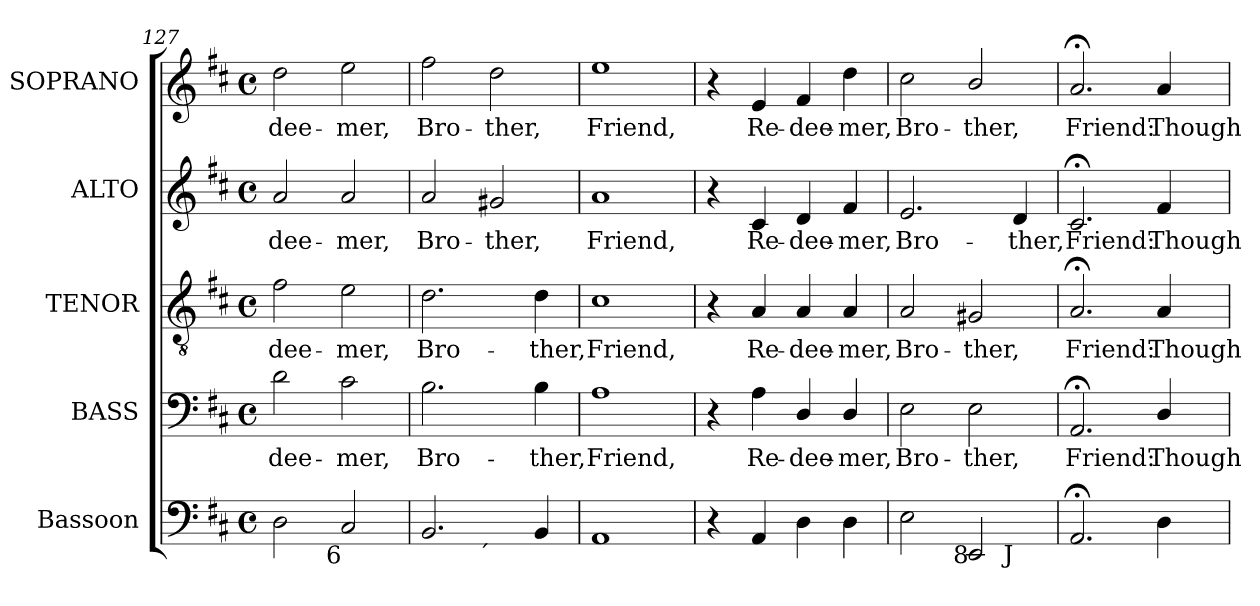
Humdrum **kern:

**kern	**kern	**text	**kern	**text	**kern	**text	**kern	**text
*part5	*part4	*part4	*part3	*part3	*part2	*part2	*part1	*part1
*staff5	*staff4	*staff4	*staff3	*staff3	*staff2	*staff2	*staff1	*staff1
*I"Bassoon	*I"BASS	*	*I"TENOR	*	*I"ALTO	*	*I"SOPRANO	*
*I'Bsn.	*I'B.	*	*I'T.	*	*I'A.	*	*I'S.	*
*clefF4	*clefF4	*	*clefGv2	*	*clefG2	*	*clefG2	*
*	*	*	*ITrd7c12	*	*	*	*	*
*k[f#c#]	*k[f#c#]	*	*k[f#c#]	*	*k[f#c#]	*	*k[f#c#]	*
*D:	*D:	*	*D:	*	*D:	*	*D:	*
*M4/4	*M4/4	*	*M4/4	*	*M4/4	*	*M4/4	*
*met(c)	*met(c)	*	*met(c)	*	*met(c)	*	*met(c)	*
=127	=127	=127	=127	=127	=127	=127	=127	=127
!	!	!LO:LY:b:color=#000000	!	!	!	!	!	!
!	!	!	!	!LO:LY:b:color=#000000	!	!	!	!
!	!	!	!	!	!	!LO:LY:b:color=#000000	!	!
!	!	!	!	!	!	!	!	!LO:LY:b:color=#000000
2Di\	2di\	-dee-	2F#i\	-dee-	2ai/	-dee-	2ddi\	-dee-
!	!	!LO:LY:b:color=#000000	!	!	!	!	!	!
!	!	!	!	!LO:LY:b:color=#000000	!	!	!	!
!	!	!	!	!	!	!LO:LY:b:color=#000000	!	!
!LO:TX:b:rj:t=6	!	!	!	!	!	!	!	!
!	!	!	!	!	!	!	!	!LO:LY:b:color=#000000
2C#i/	2c#i\	-mer,	2Ei\	-mer,	2ai/	-mer,	2eei\	-mer,
=128	=128	=128	=128	=128	=128	=128	=128	=128
!	!	!LO:LY:b:color=#000000	!	!	!	!	!	!
!	!	!	!	!LO:LY:b:color=#000000	!	!	!	!
!	!	!	!	!	!	!LO:LY:b:color=#000000	!	!
!LO:TX:b:rj:t=7	!	!	!	!	!	!	!	!
!	!	!	!	!	!	!	!	!LO:LY:b:color=#000000
*^	*	*	*	*	*	*	*	*
2.BBi/	2ryy	2.Bi\	Bro-	2.Di\	Bro-	2ai/	Bro-	2ff#i\	Bro-
!	!	!	!	!	!	!	!LO:LY:b:color=#000000	!	!
!	!LO:TX:b:rj:t=´	!	!	!	!	!	!	!	!
!	!	!	!	!	!	!	!	!	!LO:LY:b:color=#000000
.	2ryy	.	.	.	.	2g#Xi/	-ther,	2ddi\	-ther,
!	!	!	!LO:LY:b:color=#000000	!	!	!	!	!	!
!	!	!	!	!	!LO:LY:b:color=#000000	!	!	!	!
4BBi/	.	4Bi\	-ther,	4Di\	-ther,	.	.	.	.
*v	*v	*	*	*	*	*	*	*	*
=129	=129	=129	=129	=129	=129	=129	=129	=129
*^	*	*	*	*	*	*	*	*
!	!	!	!LO:LY:b:color=#000000	!	!	!	!	!	!
*v	*v	*	*	*	*	*	*	*	*
*^	*	*	*	*	*	*	*	*
!	!	!	!	!	!LO:LY:b:color=#000000	!	!	!	!
*v	*v	*	*	*	*	*	*	*	*
*^	*	*	*	*	*	*	*	*
!	!	!	!	!	!	!	!LO:LY:b:color=#000000	!	!
*v	*v	*	*	*	*	*	*	*	*
*^	*	*	*	*	*	*	*	*
!	!	!	!	!	!	!	!	!	!LO:LY:b:color=#000000
*v	*v	*	*	*	*	*	*	*	*
1AAi	1Ai	Friend,	1C#i	Friend,	1ai	Friend,	1eei	Friend,
=130	=130	=130	=130	=130	=130	=130	=130	=130
4r	4r	.	4r	.	4r	.	4r	.
!	!	!LO:LY:b:color=#000000	!	!	!	!	!	!
!	!	!	!	!LO:LY:b:color=#000000	!	!	!	!
!	!	!	!	!	!	!LO:LY:b:color=#000000	!	!
!	!	!	!	!	!	!	!	!LO:LY:b:color=#000000
4AAi/	4Ai\	Re-	4AAi/	Re-	4c#i/	Re-	4ei/	Re-
!	!	!LO:LY:b:color=#000000	!	!	!	!	!	!
!	!	!	!	!LO:LY:b:color=#000000	!	!	!	!
!	!	!	!	!	!	!LO:LY:b:color=#000000	!	!
!	!	!	!	!	!	!	!	!LO:LY:b:color=#000000
4Di\	4Di/	-dee-	4AAi/	-dee-	4di/	-dee-	4f#i/	-dee-
!	!	!LO:LY:b:color=#000000	!	!	!	!	!	!
!	!	!	!	!LO:LY:b:color=#000000	!	!	!	!
!	!	!	!	!	!	!LO:LY:b:color=#000000	!	!
!	!	!	!	!	!	!	!	!LO:LY:b:color=#000000
4Di\	4Di/	-mer,	4AAi/	-mer,	4f#i/	-mer,	4ddi\	-mer,
!!LO:LB:g=z
=131	=131	=131	=131	=131	=131	=131	=131	=131
!	!	!LO:LY:b:color=#000000	!	!	!	!	!	!
!	!	!	!	!LO:LY:b:color=#000000	!	!	!	!
!	!	!	!	!	!	!LO:LY:b:color=#000000	!	!
!LO:TX:b:t=Notes&colon;	!	!	!	!	!	!	!	!
!LO:TX:t=The last crotchet of bar 135 in the tenor part, given here as A, is printed as the G a tone below in the source.	!	!	!	!	!	!	!	!
!LO:TX:t=The original order of parts is 2nd - 1st - [Instrumental bass] for the opening symphony. Other symphonies are printed on	!	!	!	!	!	!	!	!
!LO:TX:t=the vocal staves, at the pitches given here.	!	!	!	!	!	!	!	!
!LO:TX:t=Chorus sections are printed in the source with the staves in the order Tenor - [Alto] - Treble - [Bass] - [Instrumental bass].	!	!	!	!	!	!	!	!
!LO:TX:t=The order of staves in the source for the ‘Duetto’ at bars 62-90 is Treble - [Bass] - [Instrumental bass]	!	!	!	!	!	!	!	!
!LO:TX:t=The order of staves in the source for the ‘Trio’ at bars 91-107 is in 2d Treble or Tenor - Treble - [Bass] - [Instrumental bass].	!	!	!	!	!	!	!	!
!LO:TX:t=The vocal alto part is printed in the treble clef an octave above sounding pitch throughout (including the alto solo at bars	!	!	!	!	!	!	!	!
!LO:TX:t=35-46).	!	!	!	!	!	!	!	!
!LO:TX:b:rj:t=6	!	!	!	!	!	!	!	!
!LO:TX:t=4	!	!	!	!	!	!	!	!
!	!	!	!	!	!	!	!	!LO:LY:b:color=#000000
*^	*	*	*	*	*	*	*	*
2Ei\	2.ryy	2Ei\	Bro-	2AAi/	Bro-	2.ei/	Bro-	2cc#i\	Bro-
!	!	!	!LO:LY:b:color=#000000	!	!	!	!	!	!
!	!	!	!	!	!LO:LY:b:color=#000000	!	!	!	!
!LO:TX:b:rj:t=8	!	!	!	!	!	!	!	!	!
!	!	!	!	!	!	!	!	!	!LO:LY:b:color=#000000
2EEi/	.	2Ei\	-ther,	2GG#Xi/	-ther,	.	.	2bi/	-ther,
!	!LO:TX:b:rj:t=J	!	!	!	!	!	!	!	!
!	!	!	!	!	!	!	!LO:LY:b:color=#000000	!	!
.	4ryy	.	.	.	.	4di/	-ther,	.	.
*v	*v	*	*	*	*	*	*	*	*
=132	=132	=132	=132	=132	=132	=132	=132	=132
*^	*	*	*	*	*	*	*	*
!	!	!	!LO:LY:b:color=#000000	!	!	!	!	!	!
*v	*v	*	*	*	*	*	*	*	*
*^	*	*	*	*	*	*	*	*
!	!	!	!	!	!LO:LY:b:color=#000000	!	!	!	!
*v	*v	*	*	*	*	*	*	*	*
*^	*	*	*	*	*	*	*	*
!	!	!	!	!	!	!	!LO:LY:b:color=#000000	!	!
*v	*v	*	*	*	*	*	*	*	*
*^	*	*	*	*	*	*	*	*
!	!	!	!	!	!	!	!	!	!LO:LY:b:color=#000000
*v	*v	*	*	*	*	*	*	*	*
2.AA;i/	2.AA;i/	Friend:	2.AA;i/	Friend:	2.c#;i/	Friend:	2.a;i/	Friend:
!	!	!LO:LY:b:color=#000000	!	!	!	!	!	!
!	!	!	!	!LO:LY:b:color=#000000	!	!	!	!
!	!	!	!	!	!	!LO:LY:b:color=#000000	!	!
!	!	!	!	!	!	!	!	!LO:LY:b:color=#000000
4Di\	4Di/	Though	4AAi/	Though	4f#i/	Though	4ai/	Though
=	=	=	=	=	=	=	=	=
*-	*-	*-	*-	*-	*-	*-	*-	*-
